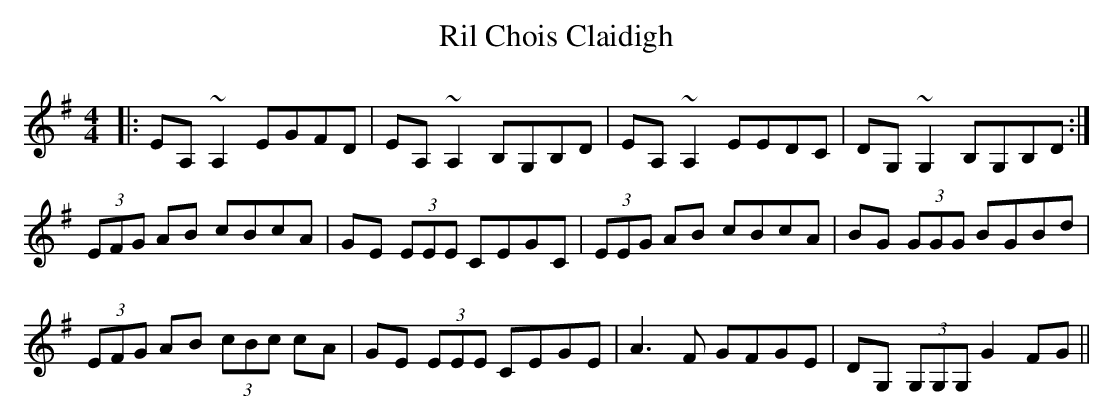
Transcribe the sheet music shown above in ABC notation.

X:1
T: Ril Chois Claidigh
M: 4/4
L: 1/8
K: Ador
|:EA,~A,2 EGFD|EA,~A,2 B,G,B,D|EA,~A,2 EEDC|DG,~G,2 B,G,B,D:|
(3EFG AB cBcA|GE (3EEE CEGC|(3EEG AB cBcA|BG (3GGG BGBd|
(3EFG AB (3cBc cA|GE (3EEE CEGE|A3F GFGE|DG, (3G,G,G, G2 FG||
